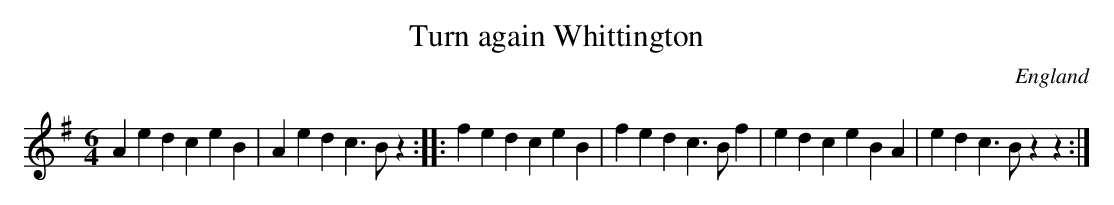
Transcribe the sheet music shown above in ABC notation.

X:1
T:Turn again Whittington
L:1/4
M:6/4
O:England
K:G major
Aed ceB | Aed c>Bz :: fed ceB | fed c>Bf | edc eBA | edc>Bzz :|
